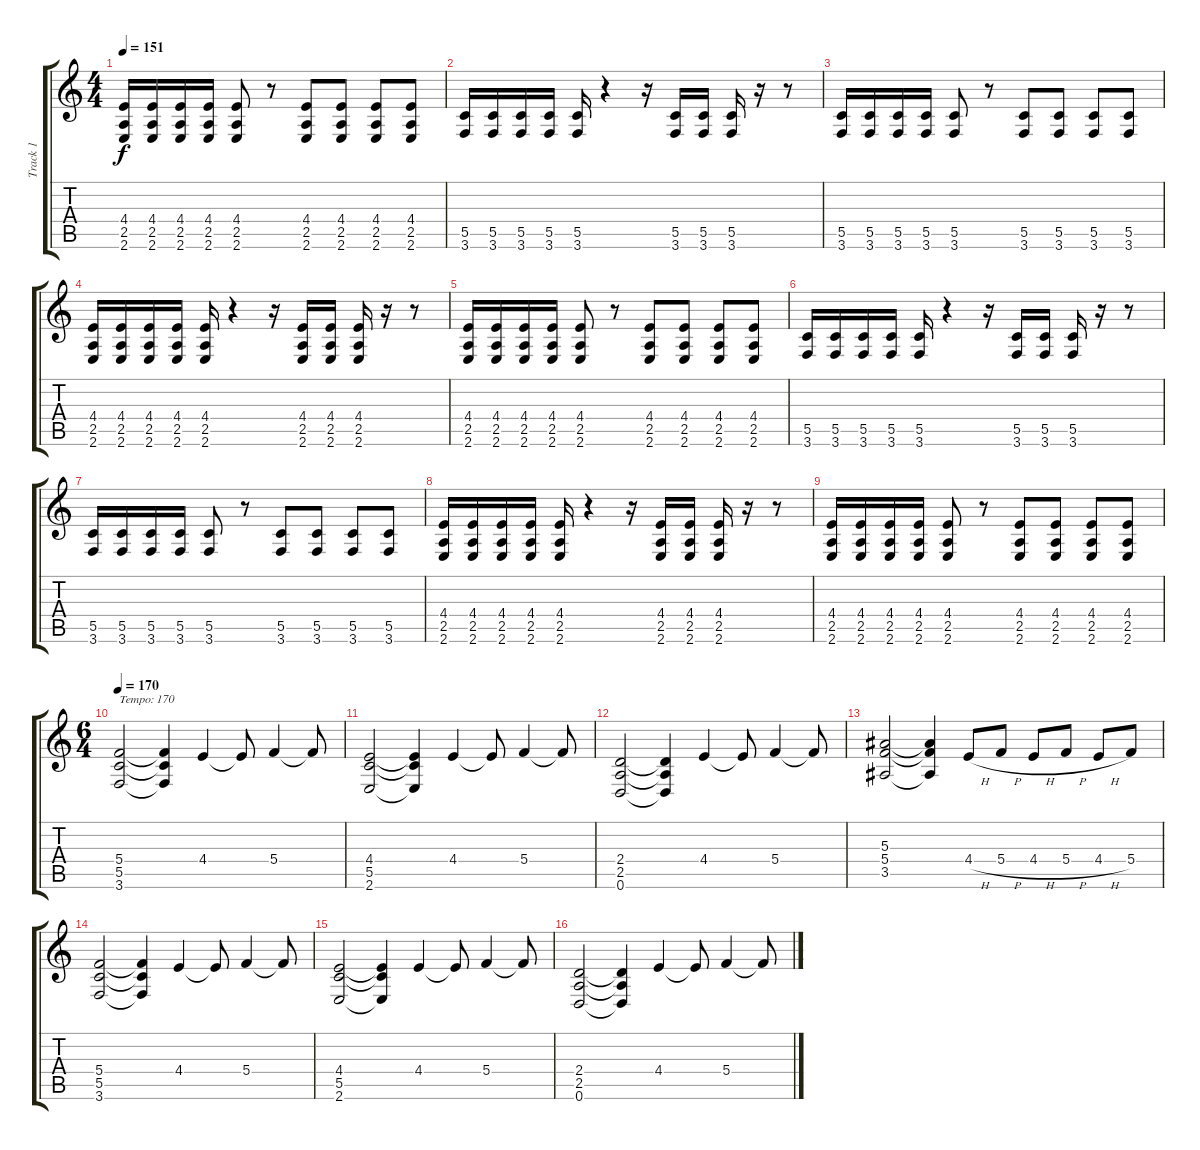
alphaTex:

\track ("Track 1" "Track 1") {instrument distortionguitar}
\staff {score tabs}
\tuning (D4 A3 F3 C3 G2 D2) {hide}
\ts (4 4)
\tempo 151
\clef g2
\ks c
(4.4 2.5 2.6).16{dy f} (4.4 2.5 2.6).16 (4.4 2.5 2.6).16 (4.4 2.5 2.6).16 (4.4 2.5 2.6).8 r.8 (4.4 2.5 2.6).8 (4.4 2.5 2.6).8 (4.4 2.5 2.6).8 (4.4 2.5 2.6).8 |
(5.5 3.6).16 (5.5 3.6).16 (5.5 3.6).16 (5.5 3.6).16 (5.5 3.6).16 r.4 r.16 (5.5 3.6).16 (5.5 3.6).16 (5.5 3.6).16 r.16 r.8 |
(5.5 3.6).16 (5.5 3.6).16 (5.5 3.6).16 (5.5 3.6).16 (5.5 3.6).8 r.8 (5.5 3.6).8 (5.5 3.6).8 (5.5 3.6).8 (5.5 3.6).8 |
(4.4 2.5 2.6).16 (4.4 2.5 2.6).16 (4.4 2.5 2.6).16 (4.4 2.5 2.6).16 (4.4 2.5 2.6).16 r.4 r.16 (4.4 2.5 2.6).16 (4.4 2.5 2.6).16 (4.4 2.5 2.6).16 r.16 r.8 |
(4.4 2.5 2.6).16 (4.4 2.5 2.6).16 (4.4 2.5 2.6).16 (4.4 2.5 2.6).16 (4.4 2.5 2.6).8 r.8 (4.4 2.5 2.6).8 (4.4 2.5 2.6).8 (4.4 2.5 2.6).8 (4.4 2.5 2.6).8 |
(5.5 3.6).16 (5.5 3.6).16 (5.5 3.6).16 (5.5 3.6).16 (5.5 3.6).16 r.4 r.16 (5.5 3.6).16 (5.5 3.6).16 (5.5 3.6).16 r.16 r.8 |
(5.5 3.6).16 (5.5 3.6).16 (5.5 3.6).16 (5.5 3.6).16 (5.5 3.6).8 r.8 (5.5 3.6).8 (5.5 3.6).8 (5.5 3.6).8 (5.5 3.6).8 |
(4.4 2.5 2.6).16 (4.4 2.5 2.6).16 (4.4 2.5 2.6).16 (4.4 2.5 2.6).16 (4.4 2.5 2.6).16 r.4 r.16 (4.4 2.5 2.6).16 (4.4 2.5 2.6).16 (4.4 2.5 2.6).16 r.16 r.8 |
(4.4 2.5 2.6).16 (4.4 2.5 2.6).16 (4.4 2.5 2.6).16 (4.4 2.5 2.6).16 (4.4 2.5 2.6).8 r.8 (4.4 2.5 2.6).8 (4.4 2.5 2.6).8 (4.4 2.5 2.6).8 (4.4 2.5 2.6).8 |
\ts (6 4)
\tempo 170
(5.4 5.5 3.6).2{txt "Tempo: 170"} (5.4{t} 5.5{t} 3.6{t}).4 4.4.4 4.4{t}.8 5.4.4 5.4{t}.8 |
(4.4 5.5 2.6).2 (4.4{t} 5.5{t} 2.6{t}).4 4.4.4 4.4{t}.8 5.4.4 5.4{t}.8 |
(2.4 2.5 0.6).2 (2.4{t} 2.5{t} 0.6{t}).4 4.4.4 4.4{t}.8 5.4.4 5.4{t}.8 |
(5.3 5.4 3.5).2 (5.3{t} 5.4{t} 3.5{t}).4 4.4{h}.8 5.4{h}.8 4.4{h}.8 5.4{h}.8 4.4{h}.8 5.4.8 |
(5.4 5.5 3.6).2 (5.4{t} 5.5{t} 3.6{t}).4 4.4.4 4.4{t}.8 5.4.4 5.4{t}.8 |
(4.4 5.5 2.6).2 (4.4{t} 5.5{t} 2.6{t}).4 4.4.4 4.4{t}.8 5.4.4 5.4{t}.8 |
(2.4 2.5 0.6).2 (2.4{t} 2.5{t} 0.6{t}).4 4.4.4 4.4{t}.8 5.4.4 5.4{t}.8
